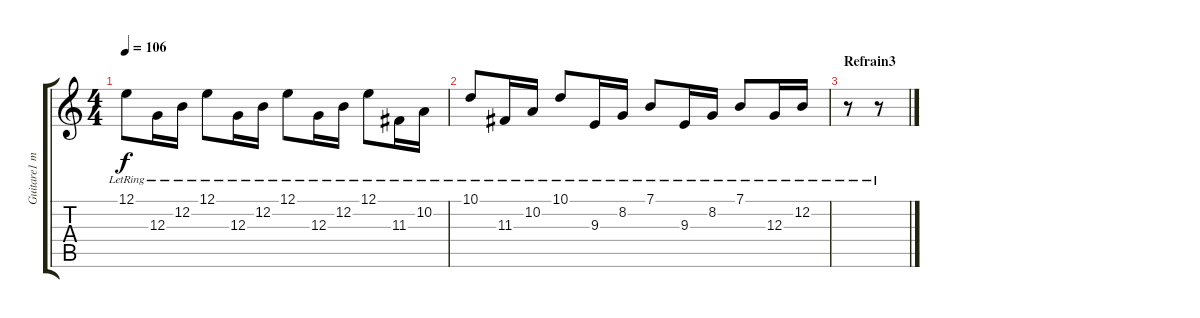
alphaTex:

\track ("Guitare1 mélodie" "Guitare1 m") {instrument vibraphone}
\staff {score tabs}
\tuning (E4 B3 G3 D3 A2 E2) {hide}
\ts (4 4)
\tempo 106
\clef g2
\ks c
12.1{lr}.8{dy f} 12.3{lr}.16 12.2{lr}.16 12.1{lr}.8 12.3{lr}.16 12.2{lr}.16 12.1{lr}.8 12.3{lr}.16 12.2{lr}.16 12.1{lr}.8 11.3{lr}.16 10.2{lr}.16 |
10.1{lr}.8 11.3{lr}.16 10.2{lr}.16 10.1{lr}.8 9.3{lr}.16 8.2{lr}.16 7.1{lr}.8 9.3{lr}.16 8.2{lr}.16 7.1{lr}.8 12.3{lr}.16 12.2{lr}.16 |
\section ("" "Refrain3")
r.8 r.8
